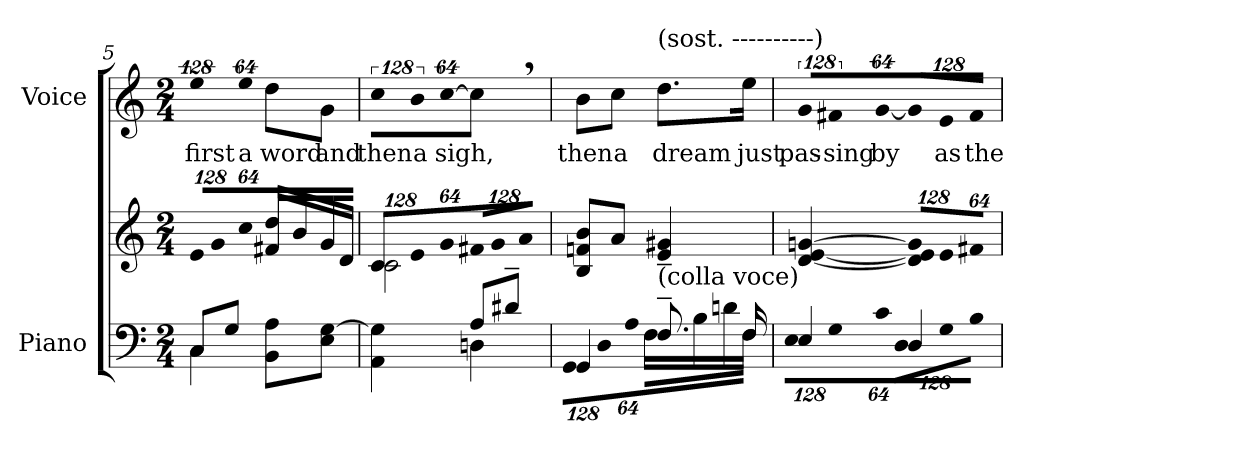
**kern	**kern	**kern	**text
*part2	*part2	*part1	*part1
*staff3	*staff2	*staff1	*staff1
*I"Piano	*	*I"Voice	*
*I'Pno.	*	*I'Voice	*
!!LO:LB:g=z
*clefF4	*clefG2	*clefG2	*
*k[]	*k[]	*k[]	*
*M2/4	*M2/4	*M2/4	*
=5	=5	=5	=5
*^	*	*	*
*	*	*Xbrackettup	*	*
!	!	!LO:N:vis=8	!LO:N:vis=4	!
!	!	!	!	!LO:LY:b:color=#000000
8Ci/L	4Ci\	1024%85ei/L	512%85eei\	first
!	!	!LO:N:vis=8	!	!
.	.	1024%85gi/	.	.
8Gi/J	.	.	.	.
!	!	!LO:N:vis=8	!LO:N:vis=8	!
!	!	!	!	!LO:LY:b:color=#000000
.	.	512%43cci/J	512%43eei\	a
!	!	!	!	!LO:LY:b:color=#000000
8BBi\ 8AiL	4ryy	16f#Xi/ 16ddiLL	8ddi\L	word
.	.	16bi/	.	.
!	!	!	!	!LO:LY:b:color=#000000
8Ei\ [>8GiJ	.	16gi/	8gi\J	and
.	.	16di/JJ	.	.
=6	=6	=6	=6	=6
!	!	!LO:N:vis=8	!LO:N:vis=8	!
*	*	*^	*	*
!	!	!	!	!	!LO:LY:b:color=#000000
4AAi\ 4Gi]	4ryy	1024%85ci/L	2ci\	1024%85cci\L	then
!	!	!LO:N:vis=8	!	!LO:N:vis=8	!
!	!	!	!	!	!LO:LY:b:color=#000000
.	.	1024%85ei/	.	1024%85bi\	a
!	!	!LO:N:vis=8	!	!LO:N:vis=8	!
!	!	!	!	!	!LO:LY:b:color=#000000
.	.	512%43gi/J	.	[>512%43cci\J	sigh,
!	!	!LO:N:vis=8	!	!	!
8Ai/L	4Dni\	1024%85f#Xi/L	.	4cc,i\]	.
!	!	!LO:N:vis=8	!	!	!
.	.	1024%85gi/	.	.	.
8d#X~i/J	.	.	.	.	.
!	!	!LO:N:vis=8	!	!	!
.	.	512%43ai/J	.	.	.
*	*	*v	*v	*	*
=7	=7	=7	=7	=7
*	*Xbrackettup	*	*	*
!	!LO:N:vis=8	!	!	!
!	!	!	!	!LO:LY:b:color=#000000
4GGi/	1024%85GGi\L	8Bi/ 8fni 8biL	8bi\L	then
!	!LO:N:vis=8	!	!	!
.	1024%85Di\	.	.	.
!	!	!	!	!LO:LY:b:color=#000000
.	.	8ai/J	8cci\J	a
!	!LO:N:vis=8	!	!	!
.	512%43Ai\J	.	.	.
!	!	!	!LO:TX:a:t=(sost. ----------)	!
!	!	!LO:TX:b:t=(colla voce)	!	!
!	!	!	!	!LO:LY:b:color=#000000
8.F~i/	16Fi\LL	4ei/~ 4g#Xi~	8.ddi\L	dream
.	16Bi\	.	.	.
.	16dni\	.	.	.
!	!	!	!	!LO:LY:b:color=#000000
16Fi/	16Fi\JJ	.	16eei\Jk	just
=8	=8	=8	=8	=8
!	!LO:N:vis=8	!	!LO:N:vis=8	!
!	!	!	!	!LO:LY:b:color=#000000
4Ei/	1024%85Ei\L	[<4di/ [>4ei [>4gni	1024%85gi/L	pas-
!	!LO:N:vis=8	!	!LO:N:vis=8	!
!	!	!	!	!LO:LY:b:color=#000000
.	1024%85Gi\	.	1024%85f#Xi/	-sing
!	!LO:N:vis=8	!	!LO:N:vis=8	!
!	!	!	!	!LO:LY:b:color=#000000
.	512%43ci\J	.	[<512%43gi/J	by
!	!LO:N:vis=8	!LO:N:vis=8	!LO:N:vis=8	!
4Di/	1024%85Di\L	1024%85di/] 1024%85ei] 1024%85gi]L	1024%85gi/L]	.
!	!LO:N:vis=8	!LO:N:vis=8	!LO:N:vis=8	!
!	!	!	!	!LO:LY:b:color=#000000
.	1024%85Gi\	1024%85ei/	1024%85ei/	as
!	!LO:N:vis=8	!LO:N:vis=8	!LO:N:vis=8	!
!	!	!	!	!LO:LY:b:color=#000000
.	512%43Bi\J	512%43f#Xi/J	512%43f#i/J	the
*v	*v	*	*	*
=	=	=	=
*-	*-	*-	*-
